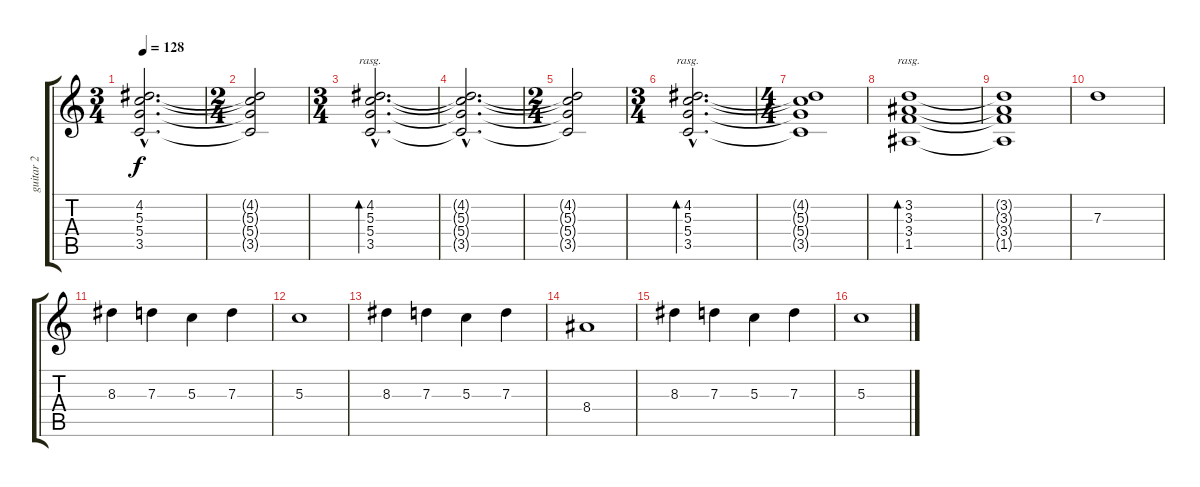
\track ("guitar 2" "guitar 2") {instrument overdrivenguitar}
\staff {score tabs}
\tuning (E4 B3 G3 D3 A2 E2) {hide}
\ts (3 4)
\tempo 128
\clef g2
\ks c
(4.2{hac t} 5.3{hac t} 5.4{hac t} 3.5{hac t}).2{d dy f} |
\ts (2 4)
(4.2{t} 5.3{t} 5.4{t} 3.5{t}).2 |
\ts (3 4)
(4.2{hac} 5.3{hac} 5.4{hac} 3.5{hac}).2{d bd 480 rasg ii} |
(4.2{hac t} 5.3{hac t} 5.4{hac t} 3.5{hac t}).2{d} |
\ts (2 4)
(4.2{t} 5.3{t} 5.4{t} 3.5{t}).2 |
\ts (3 4)
(4.2{hac} 5.3{hac} 5.4{hac} 3.5{hac}).2{d bd 480 rasg ii} |
\ts (4 4)
(4.2{t} 5.3{t} 5.4{t} 3.5{t}).1 |
(3.2 3.3 3.4 1.5).1{bd 480 rasg ii} |
(3.2{t} 3.3{t} 3.4{t} 1.5{t}).1 |
7.3.1 |
8.3.4{volume 14} 7.3.4 5.3.4 7.3.4 |
5.3.1 |
8.3.4 7.3.4 5.3.4 7.3.4 |
8.4.1 |
8.3.4 7.3.4 5.3.4 7.3.4 |
5.3.1
